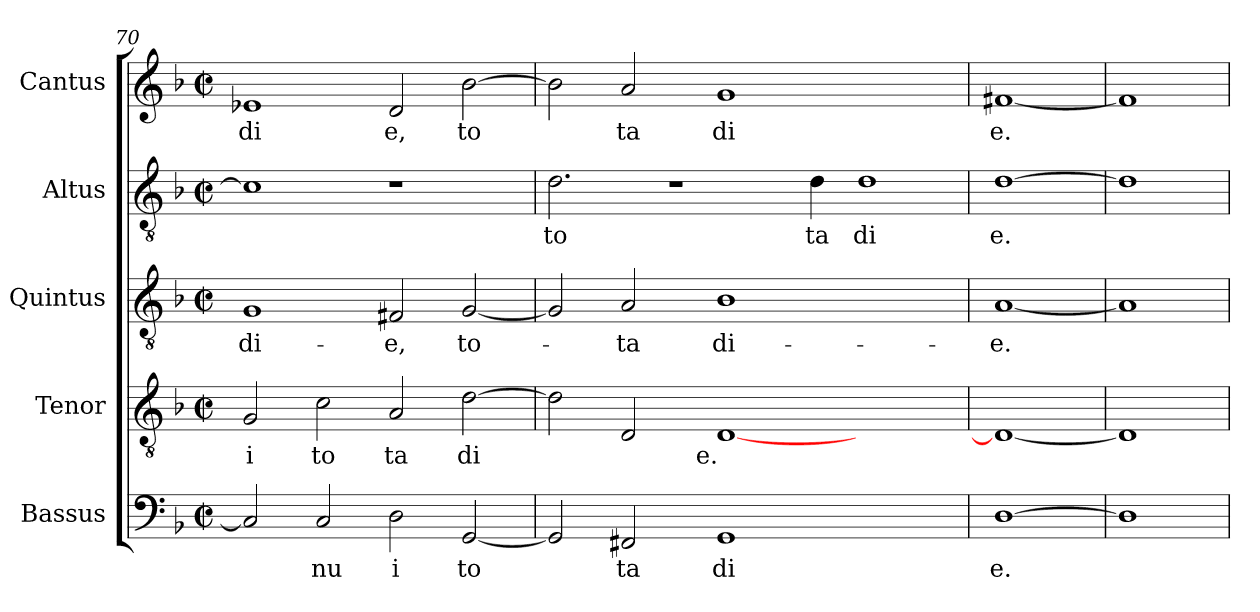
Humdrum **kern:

**kern	**text	**kern	**text	**kern	**text	**kern	**text	**kern	**text
*part5	*part5	*part4	*part4	*part3	*part3	*part2	*part2	*part1	*part1
*staff5	*staff5	*staff4	*staff4	*staff3	*staff3	*staff2	*staff2	*staff1	*staff1
*I"Bassus	*	*I"Tenor	*	*I"Quintus	*	*I"Altus	*	*I"Cantus	*
*clefF4	*	*clefGv2	*	*clefGv2	*	*clefGv2	*	*clefG2	*
*k[b-]	*	*k[b-]	*	*k[b-]	*	*k[b-]	*	*k[b-]	*
*F:	*	*F:	*	*F:	*	*F:	*	*F:	*
*M2/2	*	*M2/2	*	*M2/2	*	*M2/2	*	*M2/2	*
*met(c|)	*	*met(c|)	*	*met(c|)	*	*met(c|)	*	*met(c|)	*
=70	=70	=70	=70	=70	=70	=70	=70	=70	=70
!	!	!	!LO:LY:b:cj	!	!LO:LY:b:cj	!	!	!	!LO:LY:b:cj
2C/]	.	2G/	i	1G	di-	1c]	.	1e-X	di
!	!LO:LY:b:cj	!	!LO:LY:b:cj	!	!	!	!	!	!
2C/	nu	2c\	to	.	.	.	.	.	.
!	!LO:LY:b:cj	!	!LO:LY:b:cj	!	!LO:LY:b:cj	!	!	!	!LO:LY:b:cj
2D\	i	2A/	ta	2F#X/	-e,	1r	.	2d/	e,
!	!LO:LY:b:cj	!	!LO:LY:b:cj	!	!LO:LY:b:cj	!	!	!	!LO:LY:b:cj
[<2GG/	to	[>2d\	di	[<2G/	to-	.	.	[>2b-\	to
=71	=71	=71	=71	=71	=71	=71	=71	=71	=71
!	!	!	!	!	!	!	!LO:LY:b:cj	!	!
2GG/]	.	2d\]	.	2G/]	.	2.d\	to	2b-\]	.
!	!LO:LY:b:cj	!	!	!	!LO:LY:b:cj	!	!	!	!LO:LY:b:cj
2FF#X/	ta	2D/	.	2A/	-ta	.	.	2a/	ta
.	.	.	.	.	.	1r	.	.	.
!	!LO:LY:b:cj	!	!LO:LY:b:cj	!	!LO:LY:b:cj	!	!	!	!LO:LY:b:cj
1GG	di	[<1D	e.	1B-	di-	.	.	1g	di
!	!	!	!	!	!	!	!LO:LY:b:cj	!	!
.	.	.	.	.	.	4d\	ta	.	.
!	!	!	!	!	!	!	!LO:LY:b:cj	!	!
1ryy	.	1ryy	.	1ryy	.	1d	di	1ryy	.
=72	=72	=72	=72	=72	=72	=72	=72	=72	=72
!	!LO:LY:b:cj	!	!	!	!LO:LY:b:cj	!	!LO:LY:b:cj	!	!LO:LY:b:cj
[1D	e.	1D_	.	[1A	-e.	[1d	e.	[1f#X	e.
=73	=73!	=73	=73!	=73	=73!	=73	=73!	=73!	=73!
1D]	.	1D]	.	1A]	.	1d]	.	1f#]	.
=	=	=	=	=	=	=	=	=	=
*-	*-	*-	*-	*-	*-	*-	*-	*-	*-
